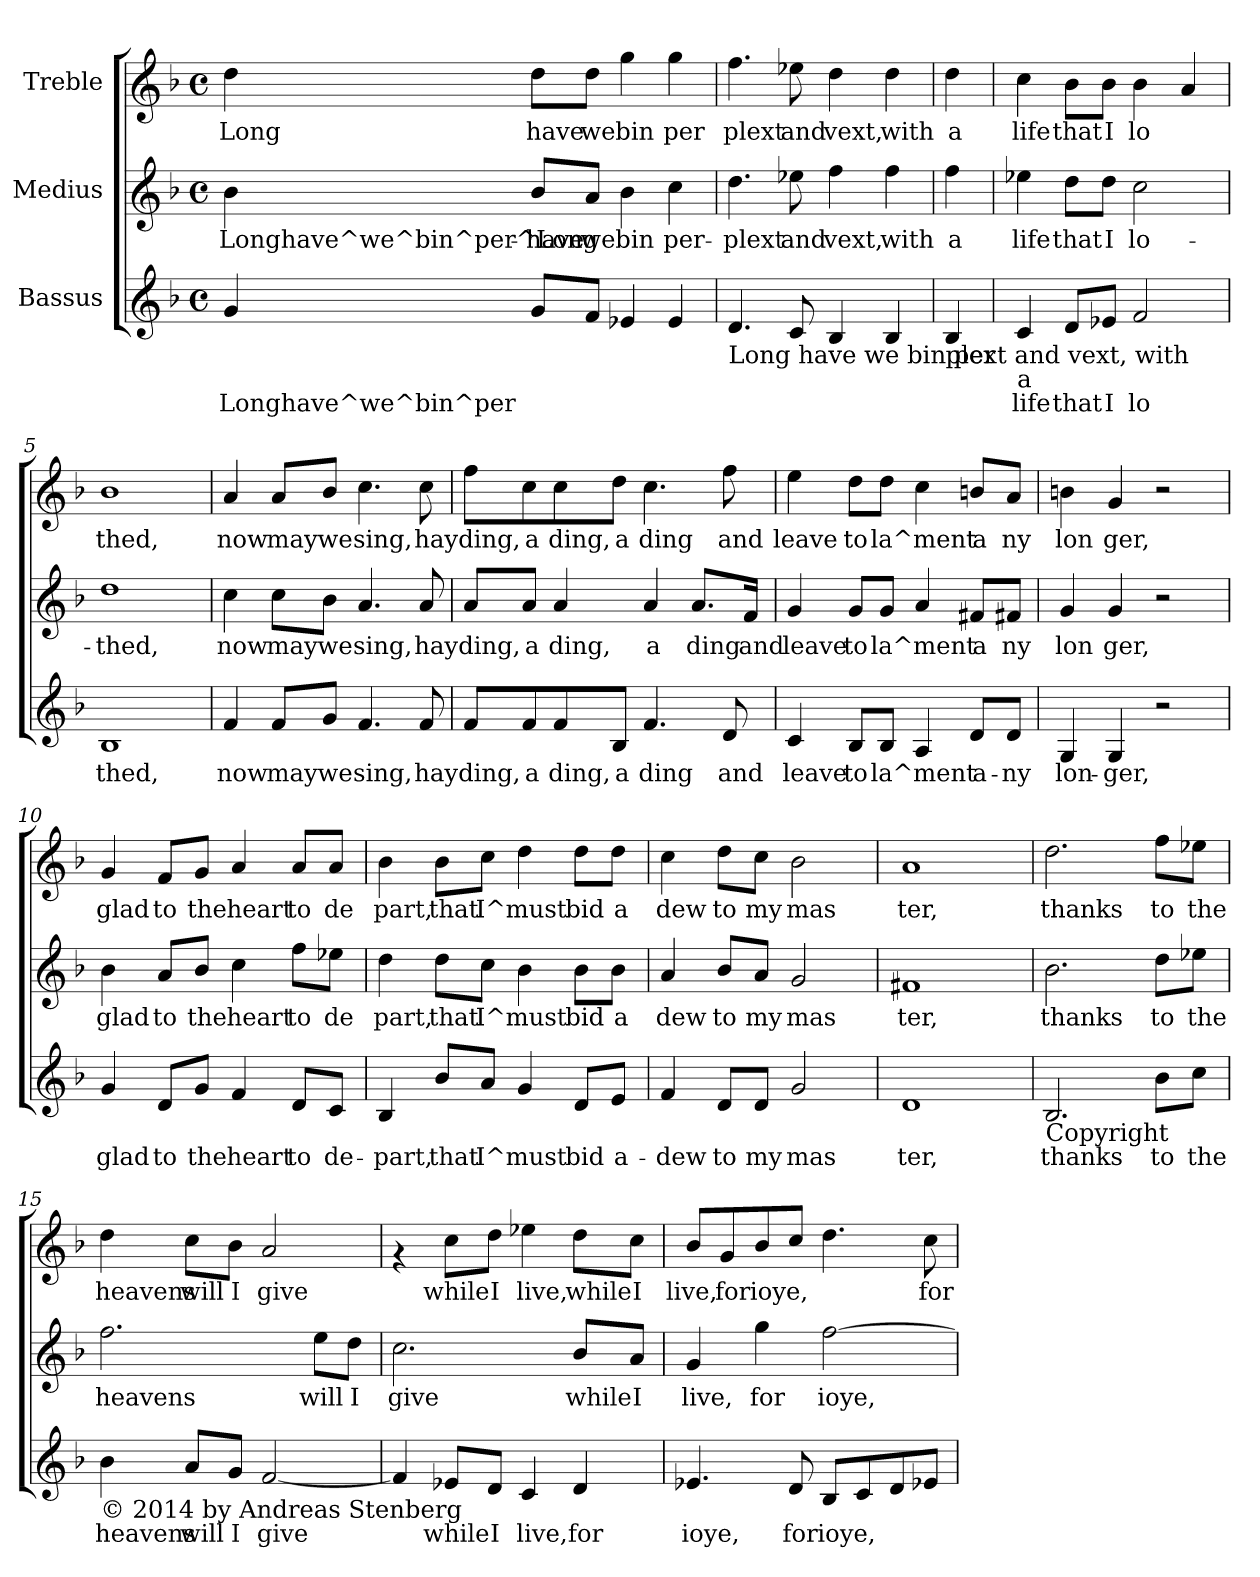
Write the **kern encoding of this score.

**kern	**text	**kern	**text	**kern	**text
*part3	*part3	*part2	*part2	*part1	*part1
*staff3	*staff3	*staff2	*staff2	*staff1	*staff1
*I"Bassus	*	*I"Medius	*	*I"Treble	*
!!LO:PB:g=z
*stria5	*	*stria5	*	*stria5	*
*clefG2	*	*clefG2	*	*clefG2	*
*k[b-]	*	*k[b-]	*	*k[b-]	*
*F:	*	*F:	*	*F:	*
*M4/4	*	*M4/4	*	*M4/4	*
*met(c)	*	*met(c)	*	*met(c)	*
=1	=1	=1	=1	=1	=1
!	!LO:LY:b:rj	!	!LO:LY:b:rj	!	!LO:LY:b:cj
4g/	Longhave^we^bin^per	4b-\	Longhave^we^bin^per^Long-	4dd\	Long
!	!LO:LY:b:rj	!	!LO:LY:b:rj	!	!LO:LY:b:cj
8g/L	.	8b-/L	-have	8dd\L	have
!	!LO:LY:b:rj	!	!LO:LY:b:rj	!	!LO:LY:b:cj
8f/J	.	8a/J	we	8dd\J	we
!	!LO:LY:b:rj	!	!LO:LY:b:rj	!	!LO:LY:b:cj
4e-X/	.	4b-\	bin	4gg\	bin
!	!LO:LY:b:rj	!	!LO:LY:b:rj	!	!LO:LY:b:cj
4e-/	.	4cc\	per-	4gg\	per
=2	=2	=2	=2	=2	=2
!LO:TX:b:t=Long have we bin per	!	!	!	!	!
!	!LO:LY:b:rj	!	!LO:LY:b:rj	!	!LO:LY:b:cj
4.d/	.	4.dd\	-plext	4.ff\	plext
!	!LO:LY:b:rj	!	!LO:LY:b:rj	!	!LO:LY:b:cj
8c/	.	8ee-X\	and	8ee-X\	and
!	!LO:LY:b:rj	!	!LO:LY:b:rj	!	!LO:LY:b:cj
4B-/	.	4ff\	vext,	4dd\	vext,
!	!LO:LY:b:rj	!	!LO:LY:b:rj	!	!LO:LY:b:cj
4B-/	.	4ff\	with	4dd\	with
=3	=3	=3	=3	=3	=3
!LO:TX:b:t=plext and vext, with	!	!	!	!	!
!	!LO:LY:b:rj	!	!LO:LY:b:rj	!	!LO:LY:b:cj
4B-/	.	4ff\	a	4dd\	a
!!LO:LB:g=z
=4	=4	=4	=4	=4	=4
!LO:TX:b:t=a	!	!	!	!	!
!	!LO:LY:b:rj	!	!LO:LY:b:rj	!	!LO:LY:b:cj
4c/	life	4ee-X\	life	4cc\	life
!	!LO:LY:b:rj	!	!LO:LY:b:rj	!	!LO:LY:b:cj
8d/L	that	8dd\L	that	8b-\L	that
!	!LO:LY:b:rj	!	!LO:LY:b:rj	!	!LO:LY:b:cj
8e-X/J	I	8dd\J	I	8b-\J	I
!	!LO:LY:b:rj	!	!LO:LY:b:rj	!	!LO:LY:b:cj
2f/	lo	2cc\	lo-	4b-\	lo
!	!	!	!	!	!LO:LY:b:cj
.	.	.	.	4a/	.
=5	=5	=5	=5	=5	=5
!	!LO:LY:b:rj	!	!LO:LY:b:rj	!	!LO:LY:b:cj
1B-	thed,	1dd	-thed,	1b-	thed,
=6	=6	=6	=6	=6	=6
!	!LO:LY:b:rj	!	!LO:LY:b:rj	!	!LO:LY:b:cj
4f/	now	4cc\	now	4a/	now
!	!LO:LY:b:rj	!	!LO:LY:b:rj	!	!LO:LY:b:cj
8f/L	may	8cc\L	may	8a/L	may
!	!LO:LY:b:rj	!	!LO:LY:b:rj	!	!LO:LY:b:cj
8g/J	we	8b-\J	we	8b-/J	we
!	!LO:LY:b:rj	!	!LO:LY:b:rj	!	!LO:LY:b:cj
4.f/	sing,	4.a/	sing,	4.cc\	sing,
!	!LO:LY:b:rj	!	!LO:LY:b:rj	!	!LO:LY:b:cj
8f/	hay	8a/	hay	8cc\	hay
=7	=7	=7	=7	=7	=7
!	!LO:LY:b:rj	!	!LO:LY:b:rj	!	!LO:LY:b:cj
8f/L	ding,	8a/L	ding,	8ff\L	ding,
!	!LO:LY:b:rj	!	!LO:LY:b:rj	!	!LO:LY:b:cj
8f/	a	8a/J	a	8cc\	a
!	!LO:LY:b:rj	!	!LO:LY:b:rj	!	!LO:LY:b:cj
8f/	ding,	4a/	ding,	8cc\	ding,
!	!LO:LY:b:rj	!	!	!	!LO:LY:b:cj
8B-/J	a	.	.	8dd\J	a
!	!LO:LY:b:rj	!	!LO:LY:b:rj	!	!LO:LY:b:cj
4.f/	ding	4a/	a	4.cc\	ding
!	!	!	!LO:LY:b:rj	!	!
.	.	8.a/L	ding	.	.
!	!LO:LY:b:rj	!	!	!	!LO:LY:b:cj
8d/	and	.	.	8ff\	and
!	!	!	!LO:LY:b:rj	!	!
.	.	16f/J	and	.	.
!!LO:LB:g=z
=8	=8	=8	=8	=8	=8
!	!LO:LY:b:rj	!	!LO:LY:b:rj	!	!LO:LY:b:cj
4c/	leave	4g/	leave	4ee\	leave
!	!LO:LY:b:rj	!	!LO:LY:b:rj	!	!LO:LY:b:cj
8B-/L	to	8g/L	to	8dd\L	to
!	!LO:LY:b:rj	!	!LO:LY:b:rj	!	!LO:LY:b:cj
8B-/J	la^ment-	8g/J	la^ment	8dd\J	la^ment
!	!LO:LY:b:rj	!	!LO:LY:b:rj	!	!LO:LY:b:cj
4A/	--	4a/	.	4cc\	.
!	!LO:LY:b:rj	!	!LO:LY:b:rj	!	!LO:LY:b:cj
8d/L	-a-	8f#X/L	a	8bn/L	a
!	!LO:LY:b:rj	!	!LO:LY:b:rj	!	!LO:LY:b:cj
8d/J	-ny	8f#X/J	ny	8a/J	ny
=9	=9	=9	=9	=9	=9
!	!LO:LY:b:rj	!	!LO:LY:b:rj	!	!LO:LY:b:cj
4G/	lon-	4g/	lon	4bn\	lon
!	!LO:LY:b:rj	!	!LO:LY:b:rj	!	!LO:LY:b:cj
4G/	-ger,	4g/	ger,	4g/	ger,
2r	.	2r	.	2r	.
=10	=10	=10	=10	=10	=10
!	!LO:LY:b:rj	!	!LO:LY:b:rj	!	!LO:LY:b:cj
4g/	glad	4b-\	glad	4g/	glad
!	!LO:LY:b:rj	!	!LO:LY:b:rj	!	!LO:LY:b:cj
8d/L	to	8a/L	to	8f/L	to
!	!LO:LY:b:rj	!	!LO:LY:b:rj	!	!LO:LY:b:cj
8g/J	the	8b-/J	the	8g/J	the
!	!LO:LY:b:rj	!	!LO:LY:b:rj	!	!LO:LY:b:cj
4f/	heart	4cc\	heart	4a/	heart
!	!LO:LY:b:rj	!	!LO:LY:b:rj	!	!LO:LY:b:cj
8d/L	to	8ff\L	to	8a/L	to
!	!LO:LY:b:rj	!	!LO:LY:b:rj	!	!LO:LY:b:cj
8c/J	de-	8ee-X\J	de	8a/J	de
=11	=11	=11	=11	=11	=11
!	!LO:LY:b:rj	!	!LO:LY:b:rj	!	!LO:LY:b:cj
4B-/	-part,	4dd\	part,	4b-\	part,
!	!LO:LY:b:rj	!	!LO:LY:b:rj	!	!LO:LY:b:cj
8b-/L	that	8dd\L	that	8b-\L	that
!	!LO:LY:b:rj	!	!LO:LY:b:rj	!	!LO:LY:b:cj
8a/J	I^must	8cc\J	I^must	8cc\J	I^must
!	!LO:LY:b:rj	!	!LO:LY:b:rj	!	!LO:LY:b:cj
4g/	.	4b-\	.	4dd\	.
!	!LO:LY:b:rj	!	!LO:LY:b:rj	!	!LO:LY:b:cj
8d/L	bid	8b-\L	bid	8dd\L	bid
!	!LO:LY:b:rj	!	!LO:LY:b:rj	!	!LO:LY:b:cj
8e/J	a-	8b-\J	a	8dd\J	a
!!LO:PB:g=z
=12	=12	=12	=12	=12	=12
!	!LO:LY:b:rj	!	!LO:LY:b:rj	!	!LO:LY:b:cj
4f/	-dew	4a/	dew	4cc\	dew
!	!LO:LY:b:rj	!	!LO:LY:b:rj	!	!LO:LY:b:cj
8d/L	to	8b-/L	to	8dd\L	to
!	!LO:LY:b:rj	!	!LO:LY:b:rj	!	!LO:LY:b:cj
8d/J	my	8a/J	my	8cc\J	my
!	!LO:LY:b:rj	!	!LO:LY:b:rj	!	!LO:LY:b:cj
2g/	mas	2g/	mas	2b-\	mas
=13	=13	=13	=13	=13	=13
!	!LO:LY:b:rj	!	!LO:LY:b:rj	!	!LO:LY:b:cj
1d	ter,	1f#X	ter,	1a	ter,
=14	=14	=14	=14	=14	=14
!LO:TX:b:t=Copyright	!	!	!	!	!
!	!LO:LY:b:rj	!	!LO:LY:b:rj	!	!LO:LY:b:cj
2.B-/	thanks	2.b-\	thanks	2.dd\	thanks
!	!LO:LY:b:rj	!	!LO:LY:b:rj	!	!LO:LY:b:cj
8b-\L	to	8dd\L	to	8ff\L	to
!	!LO:LY:b:rj	!	!LO:LY:b:rj	!	!LO:LY:b:cj
8cc\J	the	8ee-X\J	the	8ee-X\J	the
=15	=15	=15	=15	=15	=15
!LO:TX:b:t=© 2014 by Andreas Stenberg	!	!	!	!	!
!	!LO:LY:b:rj	!	!LO:LY:b:rj	!	!LO:LY:b:cj
4b-\	heavens	2.ff\	heavens	4dd\	heavens
!	!LO:LY:b:rj	!	!	!	!LO:LY:b:cj
8a/L	will	.	.	8cc\L	will
!	!LO:LY:b:rj	!	!	!	!LO:LY:b:cj
8g/J	I	.	.	8b-\J	I
!	!LO:LY:b:rj	!	!	!	!LO:LY:b:cj
[>2f/	give	.	.	2a/	give
!	!	!	!LO:LY:b:rj	!	!
.	.	8ee\L	will	.	.
!	!	!	!LO:LY:b:rj	!	!
.	.	8dd\J	I	.	.
!!LO:PB:g=z
=16	=16	=16	=16	=16	=16
!	!LO:LY:b:rj	!	!LO:LY:b:rj	!	!
4f/]	.	2.cc\	give	4rf	.
!	!LO:LY:b:rj	!	!	!	!LO:LY:b:cj
8e-X/L	while	.	.	8cc\L	while
!	!LO:LY:b:rj	!	!	!	!LO:LY:b:cj
8d/J	I	.	.	8dd\J	I
!	!LO:LY:b:rj	!	!	!	!LO:LY:b:cj
4c/	live,	.	.	4ee-X\	live,
!	!LO:LY:b:rj	!	!LO:LY:b:rj	!	!LO:LY:b:cj
4d/	for	8b-/L	while	8dd\L	while
!	!	!	!LO:LY:b:rj	!	!LO:LY:b:cj
.	.	8a/J	I	8cc\J	I
=17	=17	=17	=17	=17	=17
!	!LO:LY:b:rj	!	!LO:LY:b:rj	!	!LO:LY:b:cj
4.e-X/	ioye,	4g/	live,	8b-/L	live,
!	!	!	!	!	!LO:LY:b:cj
.	.	.	.	8g/	for
!	!	!	!LO:LY:b:rj	!	!LO:LY:b:cj
.	.	4gg\	for	8b-/	ioye,
!	!LO:LY:b:rj	!	!	!	!LO:LY:b:cj
8d/	for	.	.	8cc/J	.
!	!LO:LY:b:rj	!	!LO:LY:b:rj	!	!LO:LY:b:cj
8B-/L	ioye,	[>2ff\	ioye,	4.dd\	.
!	!LO:LY:b:rj	!	!	!	!
8c/	.	.	.	.	.
!	!LO:LY:b:rj	!	!	!	!
8d/	.	.	.	.	.
!	!LO:LY:b:rj	!	!	!	!LO:LY:b:cj
8e-X/J	.	.	.	8cc\	for
=	=	=	=	=	=
*-	*-	*-	*-	*-	*-
